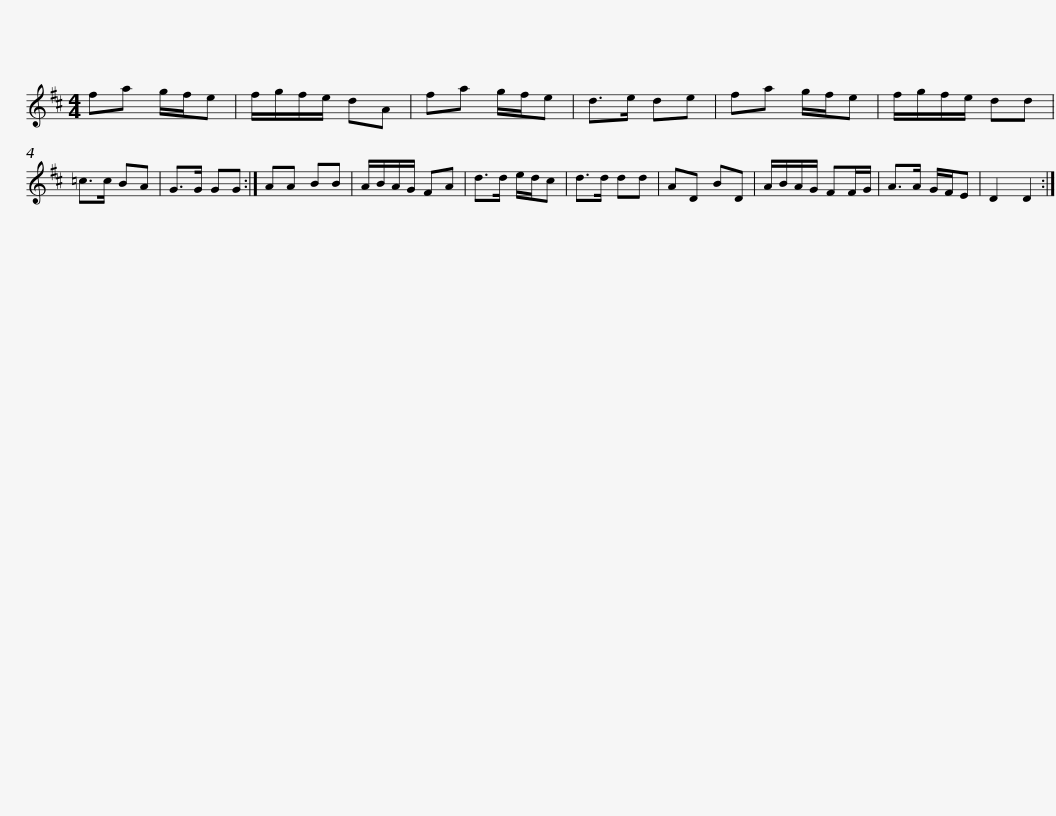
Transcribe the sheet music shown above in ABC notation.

X:1
L:1/8
M:4/4
I:linebreak $
K:D
V:1 treble
V:1
 fa g/f/e | f/g/f/e/ dA | fa g/f/e | d>e de | fa g/f/e | %5
 f/g/f/e/ dd | =c>c BA | G>G GG :|$ AA BB | A/B/A/G/ FA | %10
 d>d e/d/c | d>d dd | AD BD | A/B/A/G/ FF/G/ | A>A G/F/E | %15
 D2 D2 :| %16
